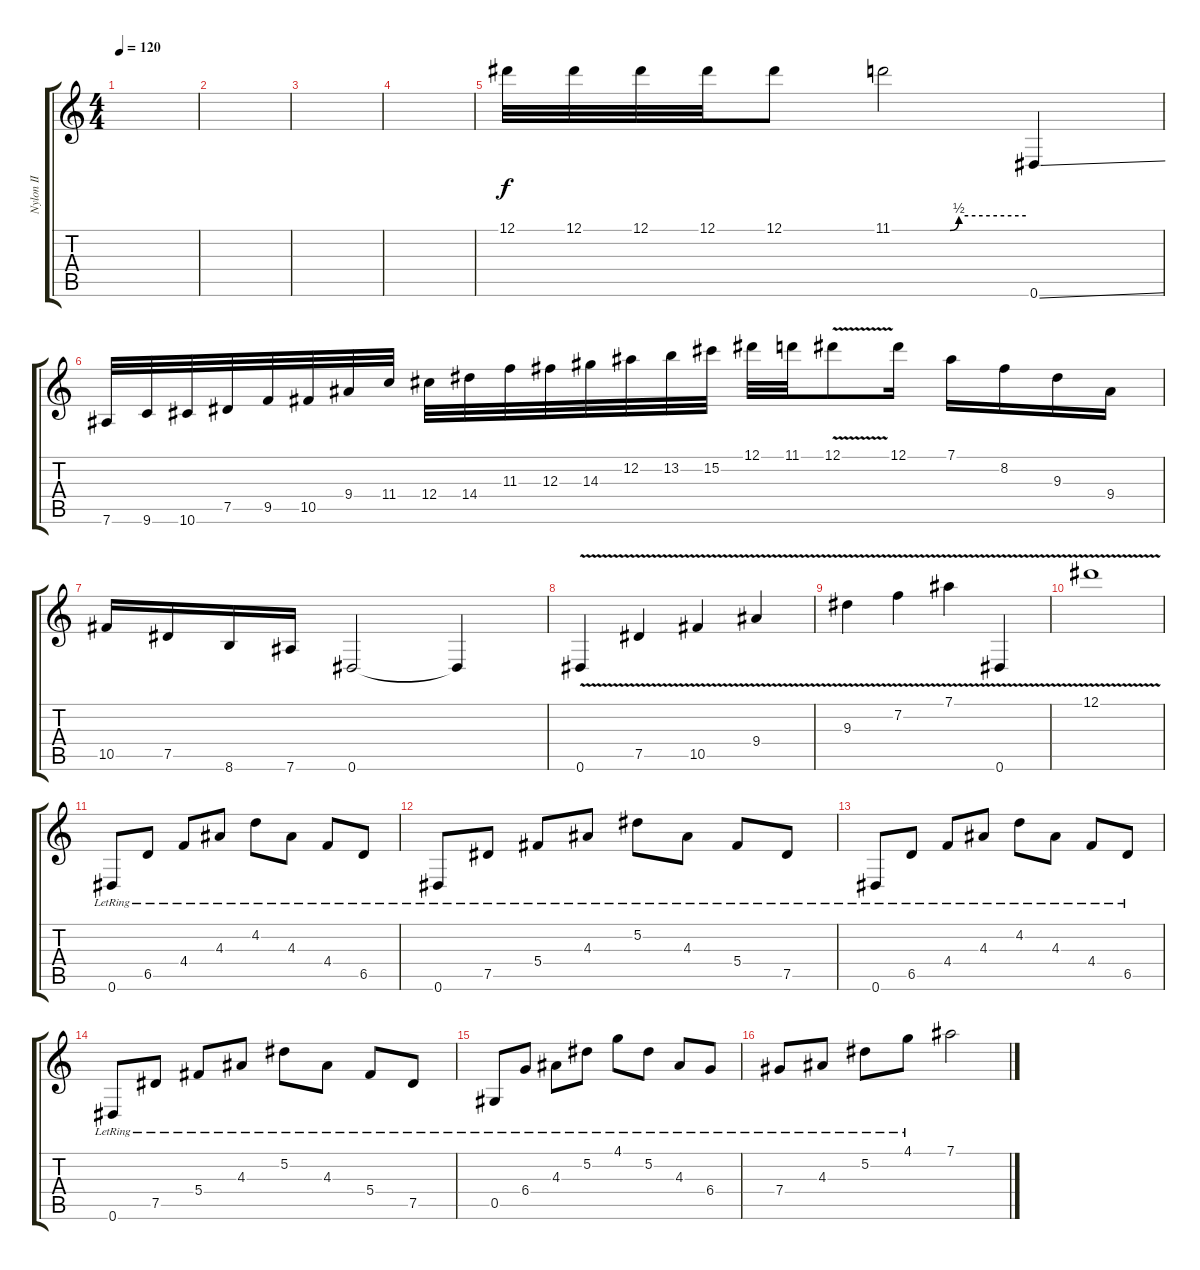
\track ("Nylon II" "Nylon II") {instrument acousticguitarsteel}
\staff {score tabs}
\tuning (Eb4 Bb3 Gb3 Db3 Ab2 Eb2) {hide}
\ts (4 4)
\tempo 120
\clef g2
\ks c
|
|
|
|
12.1.32 12.1.32 12.1.32 12.1.32 12.1.8 11.1{be (custom 0 0 26 0 30 2 60 2)}.2 0.6{ss}.4 |
7.6.32 9.6.32 10.6.32 7.5.32 9.5.32 10.5.32 9.4.32 11.4.32 12.4.32 14.4.32 11.3.32 12.3.32 14.3.32 12.2.32 13.2.32 15.2.32 12.1.32 11.1.32 12.1{v}.8 12.1.16 7.1.16 8.2.16 9.3.16 9.4.16 |
10.5.16 7.5.16 8.6.16 7.6.16 0.6.2 0.6{t}.4 |
0.6{v}.4 7.5{v}.4 10.5{v}.4 9.4{v}.4 |
9.3{v}.4 7.2{v}.4 7.1{v}.4 0.6{v}.4 |
12.1{v}.1 |
0.6{lr}.8 6.5{lr}.8 4.4{lr}.8 4.3{lr}.8 4.2{lr}.8 4.3{lr}.8 4.4{lr}.8 6.5{lr}.8 |
0.6{lr}.8 7.5{lr}.8 5.4{lr}.8 4.3{lr}.8 5.2{lr}.8 4.3{lr}.8 5.4{lr}.8 7.5{lr}.8 |
0.6{lr}.8 6.5{lr}.8 4.4{lr}.8 4.3{lr}.8 4.2{lr}.8 4.3{lr}.8 4.4{lr}.8 6.5{lr}.8 |
0.6{lr}.8 7.5{lr}.8 5.4{lr}.8 4.3{lr}.8 5.2{lr}.8 4.3{lr}.8 5.4{lr}.8 7.5{lr}.8 |
0.5{lr}.8 6.4{lr}.8 4.3{lr}.8 5.2{lr}.8 4.1{lr}.8 5.2{lr}.8 4.3{lr}.8 6.4{lr}.8 |
7.4{lr}.8 4.3{lr}.8 5.2{lr}.8 4.1{lr}.8 7.1.2
